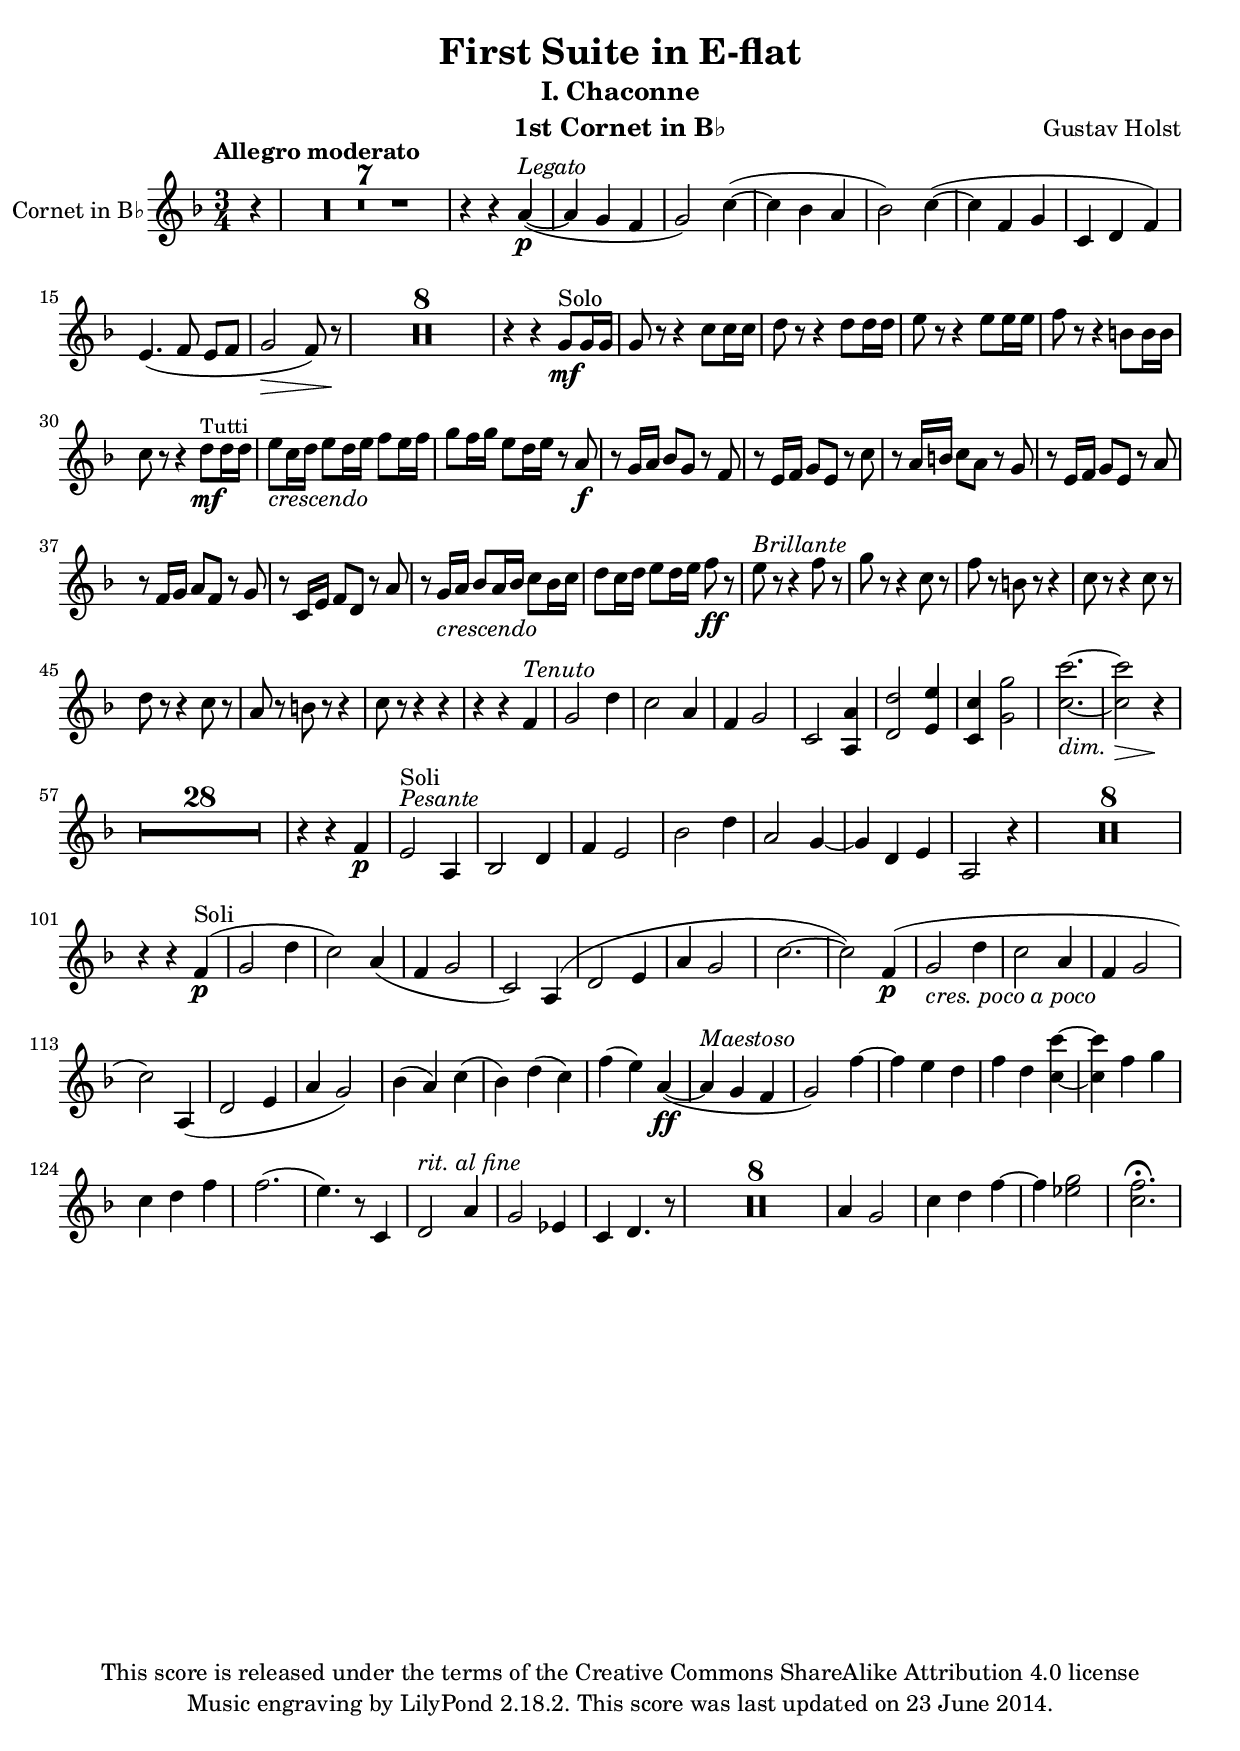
%%%%%%%%%%%%%%%%%%%%%%%%%%%%%%%%%%%%%%%
%% This score was last updated	     %%
%%	24 June 2014 02:14 PST       %%
%%%%%%%%%%%%%%%%%%%%%%%%%%%%%%%%%%%%%%%
%%  To do:			     %%
%%    *Adjust rehearsal mark spacing %%
%%    *Adjust slurs                  %%
%%    *Proofread score               %%
%%%%%%%%%%%%%%%%%%%%%%%%%%%%%%%%%%%%%%%

\version "2.18.2"

\header {
  title = "First Suite in E-flat"
  subtitle = "I. Chaconne"
  instrument = "1st Cornet in B♭"
  composer = "Gustav Holst"
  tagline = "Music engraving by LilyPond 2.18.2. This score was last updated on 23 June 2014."
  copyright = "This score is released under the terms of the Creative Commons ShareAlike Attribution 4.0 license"
}

global = {
  \key f \major
  \time 3/4
}

cornetBb = \relative c'' {
  \global
  \transposition bes
  % Music follows here.
  \tempo "Allegro moderato"
  \compressFullBarRests
  %\set Score.markFormatter = #format-mark-box-alphabet
  \partial 4 r4
  R2.*7
  r4 r4 a4^\markup {\italic "Legato"}-\p ~ ( 
  a g f
  g2) c4~ (
  c bes a
  bes2) c4~ ( %fix slur
  c f, g
  c, d f)
  e4.( f8 e[ f]
  g2-\> f8) r8 \! %fix slur
  R2.*8 %\mark \default
  r4 r4 g8-\mf^\markup {"Solo"}[ g16 g]
  g8 r8 r4 c8[ c16 c]
  d8 r8 r4 d8[ d16 d]
  e8 r8 r4 e8[ e16 e]
  f8 r8 r4 b,8[ b16 b]
  c8 r8 r4 d8-\mf^\markup{\smaller "Tutti"} [ d16 d]
  e8-\markup{\italic "crescendo"} [ c16 d] e8[ d16 e] f8[ e16 f]
  g8[ f16 g] e8[ d16 e] r8 a,8-\f
  r8 g16 a bes8 g r8 f
  r8 e16 f g8 e r8 c'
  r8 a16 b c8 a r8 g
  r8 e16 f g8 e r8 a
  r8 f16 g a8 f r8 g
  r8 c,16 e f8 d r8 a'
  r8 g16-\markup{\italic "crescendo"} a bes8[ a16 bes] c8[ bes16 c]
  d8[ c16 d] e8[ d16 e] f8-\ff r8 %\mark \default
  e8^\markup {\italic "Brillante"} r8 r4 f8 r8
  g8 r8 r4 c,8 r8
  f8 r8 b,8 r8 r4
  c8 r8 r4 c8 r8
  d8 r8 r4 c8 r8
  a8 r8 b8 r8 r4
  c8 r8 r4 r4
  r4 r4 f,4^\markup {\italic "Tenuto"}
  g2 d'4
  c2 a4 f4 g2
  c,2 <a a'>4
  <d d'>2 <e e'>4
  <c c'>4 <g' g'>2
  <c c'>2.-\markup {\italic "dim."} ~
  <c c'>2 \> r4 \! %\mark \default		%Rehearsal mark "C"
  R2.*28
  r4 r4 f,4-\p %\mark \default
  e2^\markup {\italic "Pesante"}^\markup {"Soli"}  a,4
  bes2 d4
  f4 e2
  bes'2 d4
  a2 g4 ~
  g d e
  a,2 r4
  R2.*8
  r4 r4 f'4-\p^\markup {"Soli"}(
  g2 d'4 
  c2) a4(
  f g2
  c,) a4(
  d2 e4
  a g2
  c2. ~
  c2) f,4-\p(
  g2-\markup {\italic "cres. poco a poco"} d'4
  c2 a4
  f g2
  c) a,4(
  d2 e4
  a g2)
  bes4( a) c(
  bes) d( c)
  f( e) a,-\ff( ~ %\mark \default
  a^\markup {\italic "Maestoso"} g f
  g2) f'4 ~
  f e d
  f d <c c'> ~
  <c c'> f g
  c, d f
  f2.(
  e4.) r8 c,4
  d2^\markup {\italic "rit. al fine"} a'4
  g2 ees4
  c4 d4. r8
  R2.*8
  a'4 g2
  c4 d f ~
  f <es g>2
  <f c>2.-\fermata
  
  
}

\score {
  \new Staff \with {
    instrumentName = "Cornet in B♭"
  } \cornetBb
  \layout { }
  \midi {
    \tempo 4=100
  }
}
